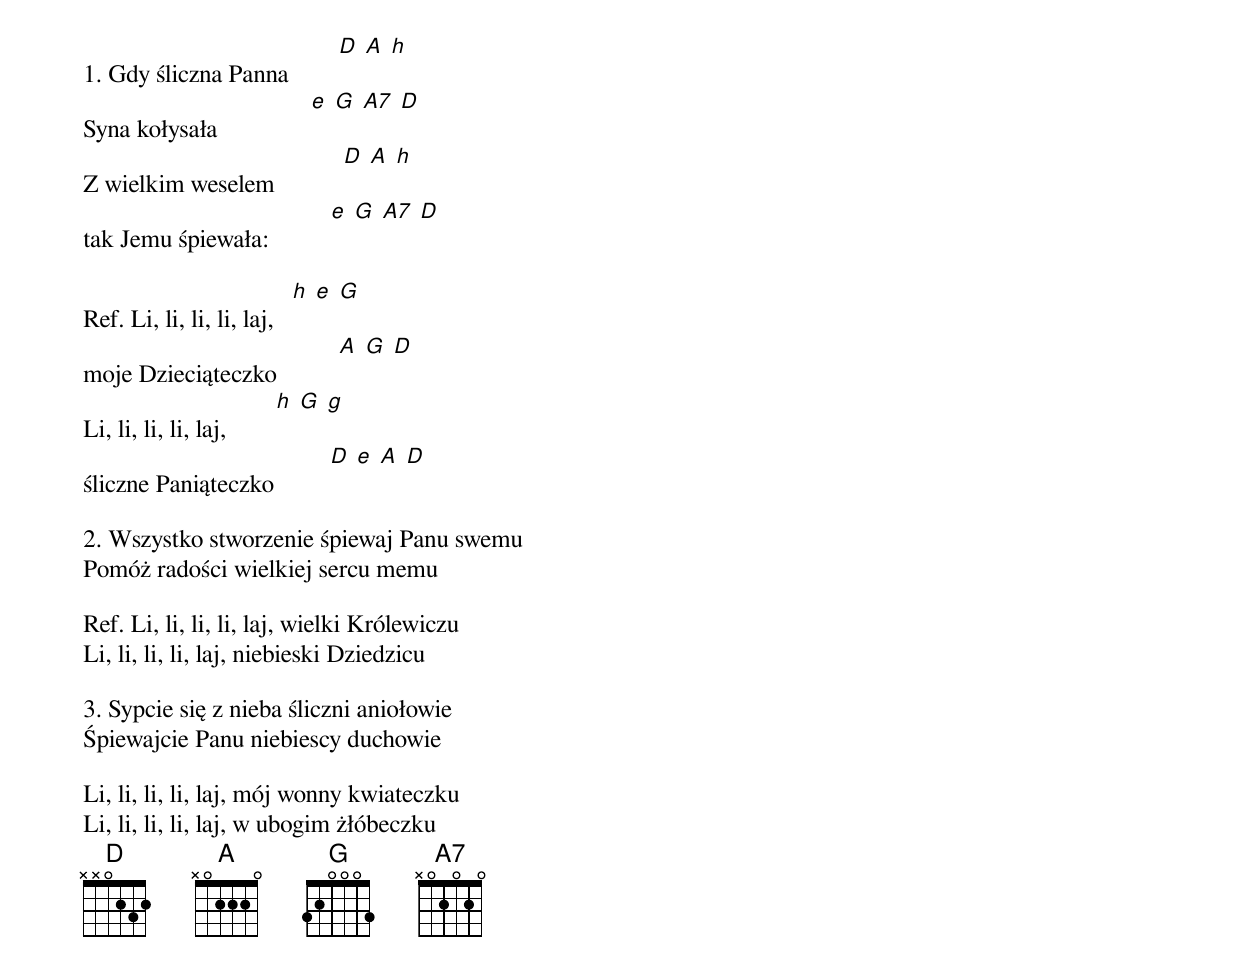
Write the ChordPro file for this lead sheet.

1. Gdy śliczna Panna        [D] [A] [h]
Syna kołysała               [e] [G] [A7] [D]
Z wielkim weselem           [D] [A] [h]
tak Jemu śpiewała:          [e] [G] [A7] [D]

Ref. Li, li, li, li, laj,   [h] [e] [G]
moje Dzieciąteczko          [A] [G] [D]
Li, li, li, li, laj,        [h] [G] [g]
śliczne Paniąteczko         [D] [e] [A] [D]

2. Wszystko stworzenie śpiewaj Panu swemu
Pomóż radości wielkiej sercu memu

Ref. Li, li, li, li, laj, wielki Królewiczu
Li, li, li, li, laj, niebieski Dziedzicu

3. Sypcie się z nieba śliczni aniołowie
Śpiewajcie Panu niebiescy duchowie

Li, li, li, li, laj, mój wonny kwiateczku
Li, li, li, li, laj, w ubogim żłóbeczku
